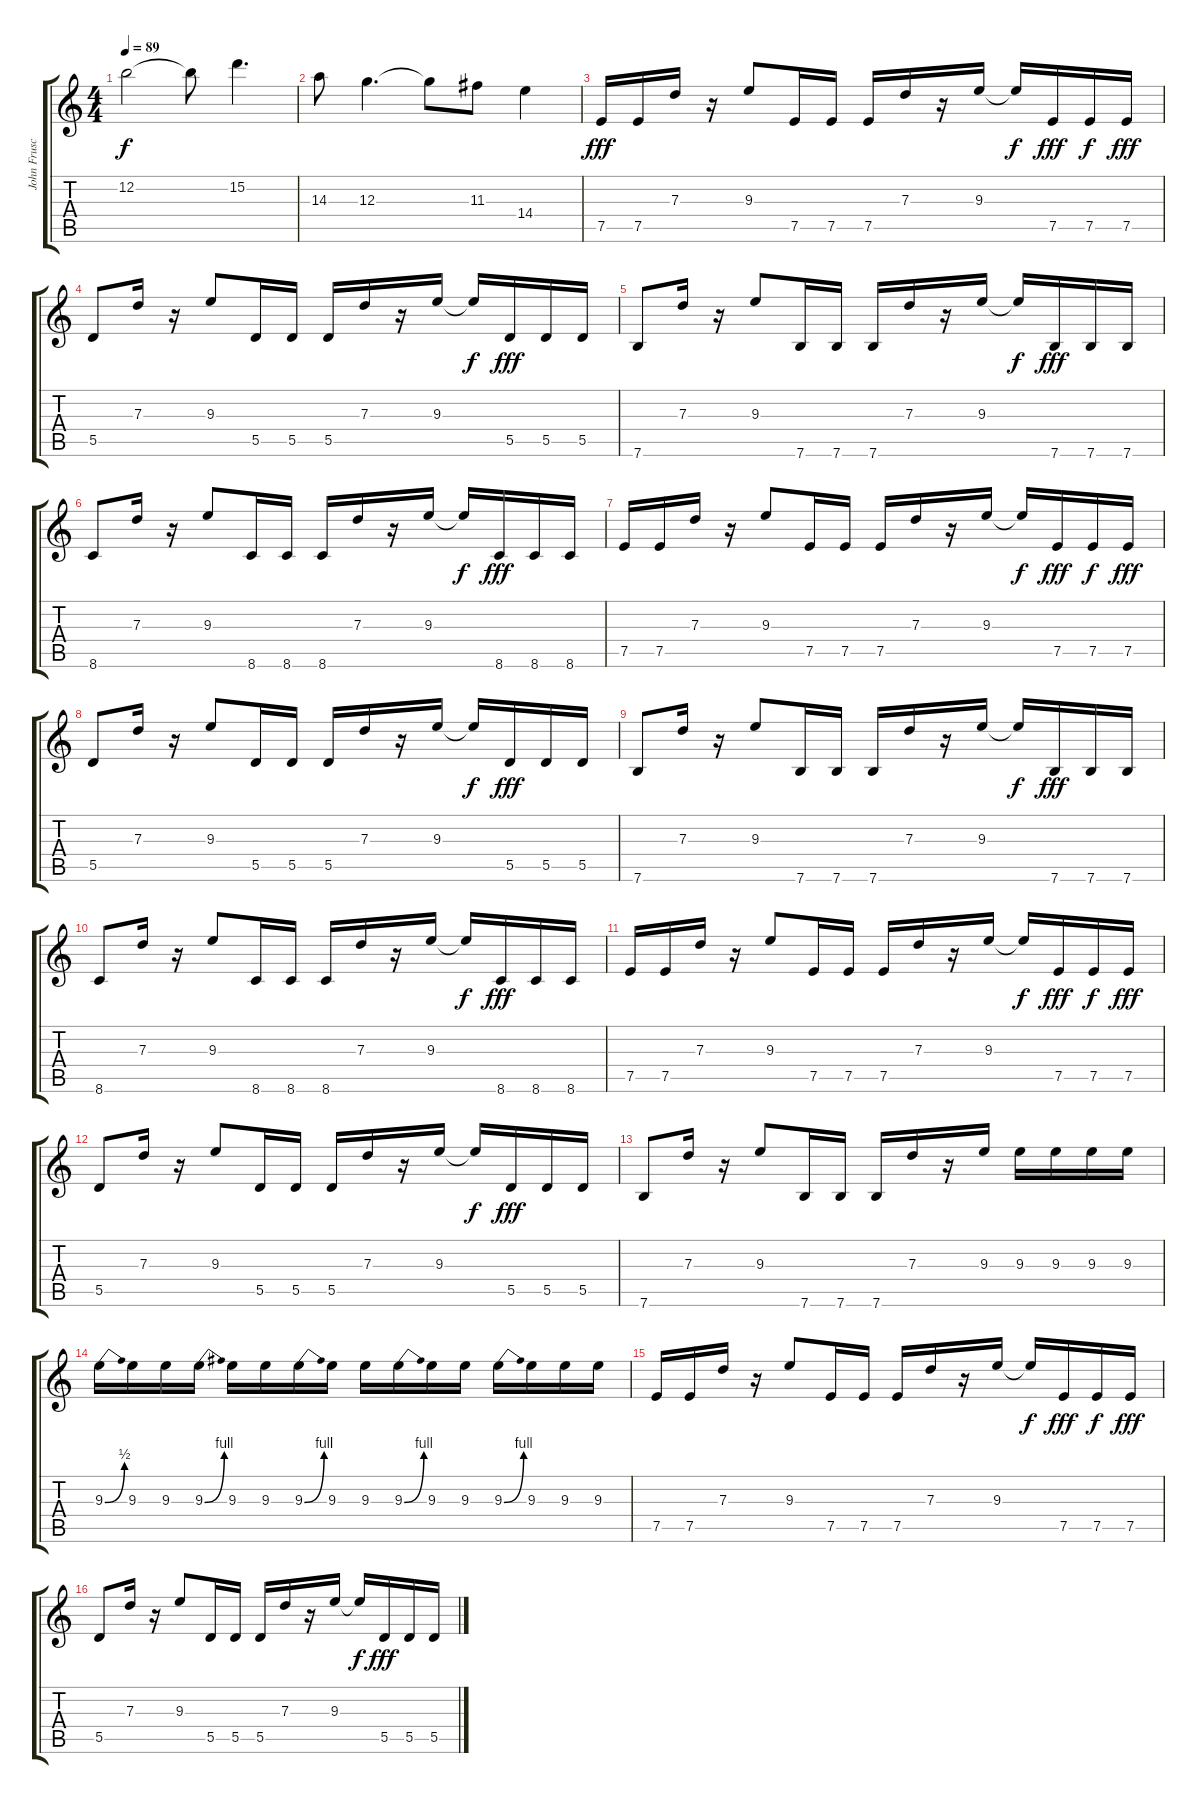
\track ("John Frusciante" "John Frusc") {instrument overdrivenguitar}
\staff {score tabs}
\tuning (E4 B3 G3 D3 A2 E2) {hide}
\ts (4 4)
\tempo 89
\clef g2
\ks c
12.2.2{dy f} 12.2{t}.8 15.2.4{d} |
14.3.8 12.3.4{d} 12.3{t}.8 11.3.8 14.4.4 |
7.5.16{dy fff} 7.5.16 7.3.16 r.16 9.3.8 7.5.16 7.5.16 7.5.16 7.3.16 r.16 9.3.16 9.3{t}.16{dy f} 7.5.16{dy fff} 7.5.16{dy f} 7.5.16{dy fff} |
5.5.8 7.3.16 r.16 9.3.8 5.5.16 5.5.16 5.5.16 7.3.16 r.16 9.3.16 9.3{t}.16{dy f} 5.5.16{dy fff} 5.5.16 5.5.16 |
7.6.8 7.3.16 r.16 9.3.8 7.6.16 7.6.16 7.6.16 7.3.16 r.16 9.3.16 9.3{t}.16{dy f} 7.6.16{dy fff} 7.6.16 7.6.16 |
8.6.8 7.3.16 r.16 9.3.8 8.6.16 8.6.16 8.6.16 7.3.16 r.16 9.3.16 9.3{t}.16{dy f} 8.6.16{dy fff} 8.6.16 8.6.16 |
7.5.16 7.5.16 7.3.16 r.16 9.3.8 7.5.16 7.5.16 7.5.16 7.3.16 r.16 9.3.16 9.3{t}.16{dy f} 7.5.16{dy fff} 7.5.16{dy f} 7.5.16{dy fff} |
5.5.8 7.3.16 r.16 9.3.8 5.5.16 5.5.16 5.5.16 7.3.16 r.16 9.3.16 9.3{t}.16{dy f} 5.5.16{dy fff} 5.5.16 5.5.16 |
7.6.8 7.3.16 r.16 9.3.8 7.6.16 7.6.16 7.6.16 7.3.16 r.16 9.3.16 9.3{t}.16{dy f} 7.6.16{dy fff} 7.6.16 7.6.16 |
8.6.8 7.3.16 r.16 9.3.8 8.6.16 8.6.16 8.6.16 7.3.16 r.16 9.3.16 9.3{t}.16{dy f} 8.6.16{dy fff} 8.6.16 8.6.16 |
7.5.16 7.5.16 7.3.16 r.16 9.3.8 7.5.16 7.5.16 7.5.16 7.3.16 r.16 9.3.16 9.3{t}.16{dy f} 7.5.16{dy fff} 7.5.16{dy f} 7.5.16{dy fff} |
5.5.8 7.3.16 r.16 9.3.8 5.5.16 5.5.16 5.5.16 7.3.16 r.16 9.3.16 9.3{t}.16{dy f} 5.5.16{dy fff} 5.5.16 5.5.16 |
7.6.8 7.3.16 r.16 9.3.8 7.6.16 7.6.16 7.6.16 7.3.16 r.16 9.3.16 9.3.16 9.3.16 9.3.16 9.3.16 |
9.3{be (bend 0 0 60 2)}.16 9.3.16 9.3.16 9.3{be (bend 0 0 60 4)}.16 9.3.16 9.3.16 9.3{be (bend 0 0 60 4)}.16 9.3.16 9.3.16 9.3{be (bend 0 0 60 4)}.16 9.3.16 9.3.16 9.3{be (bend 0 0 60 4)}.16 9.3.16 9.3.16 9.3.16 |
7.5.16 7.5.16 7.3.16 r.16 9.3.8 7.5.16 7.5.16 7.5.16 7.3.16 r.16 9.3.16 9.3{t}.16{dy f} 7.5.16{dy fff} 7.5.16{dy f} 7.5.16{dy fff} |
5.5.8 7.3.16 r.16 9.3.8 5.5.16 5.5.16 5.5.16 7.3.16 r.16 9.3.16 9.3{t}.16{dy f} 5.5.16{dy fff} 5.5.16 5.5.16
